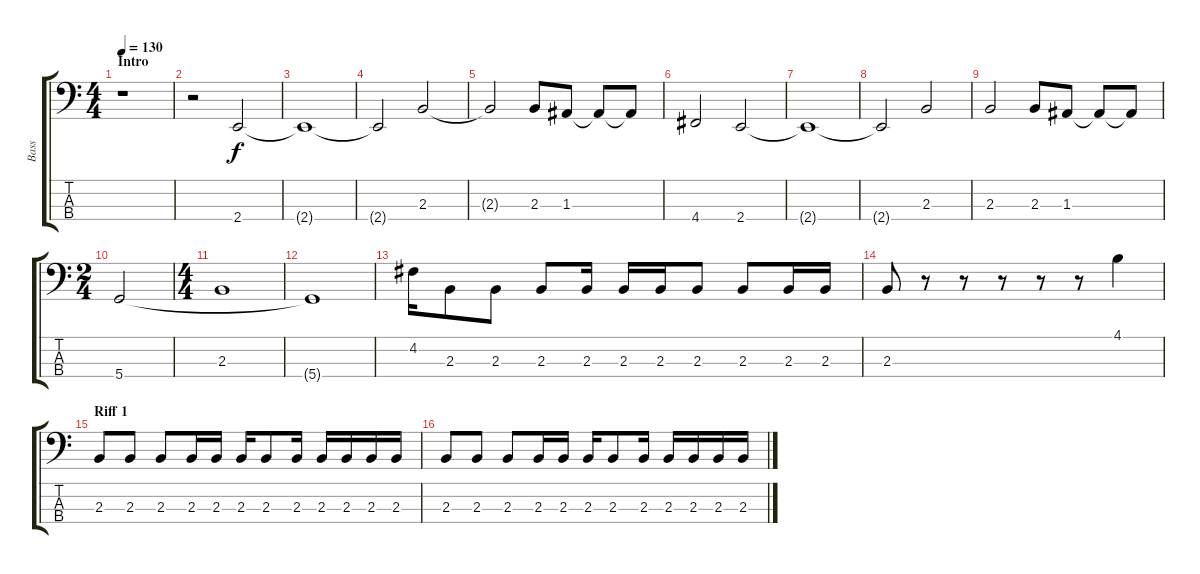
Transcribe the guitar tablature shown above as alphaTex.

\track ("Bass" "Bass") {instrument electricbassfinger}
\staff {score tabs}
\tuning (G2 D2 A1 D1) {hide}
\ts (4 4)
\section ("" "Intro")
\tempo 130
\clef f4
\ks c
r.1{dy f instrument electricbassfinger} |
r.2 2.4.2 |
2.4{t}.1 |
2.4{t}.2 2.3.2 |
2.3{t}.2 2.3.8 1.3.8 1.3{t}.8 1.3{t}.8 |
4.4.2 2.4.2 |
2.4{t}.1 |
2.4{t}.2 2.3.2 |
2.3.2 2.3.8 1.3.8 1.3{t}.8 1.3{t}.8 |
\ts (2 4)
5.4.2 |
\ts (4 4)
2.3.1 |
5.4{t}.1 |
4.2.16 2.3.8 2.3.8 2.3.8 2.3.16 2.3.16 2.3.16 2.3.8 2.3.8 2.3.16 2.3.16 |
2.3.8 r.8 r.8 r.8 r.8 r.8 4.1.4 |
\section ("" "Riff 1")
2.3.8 2.3.8 2.3.8 2.3.16 2.3.16 2.3.16 2.3.8 2.3.16 2.3.16 2.3.16 2.3.16 2.3.16 |
2.3.8 2.3.8 2.3.8 2.3.16 2.3.16 2.3.16 2.3.8 2.3.16 2.3.16 2.3.16 2.3.16 2.3.16
